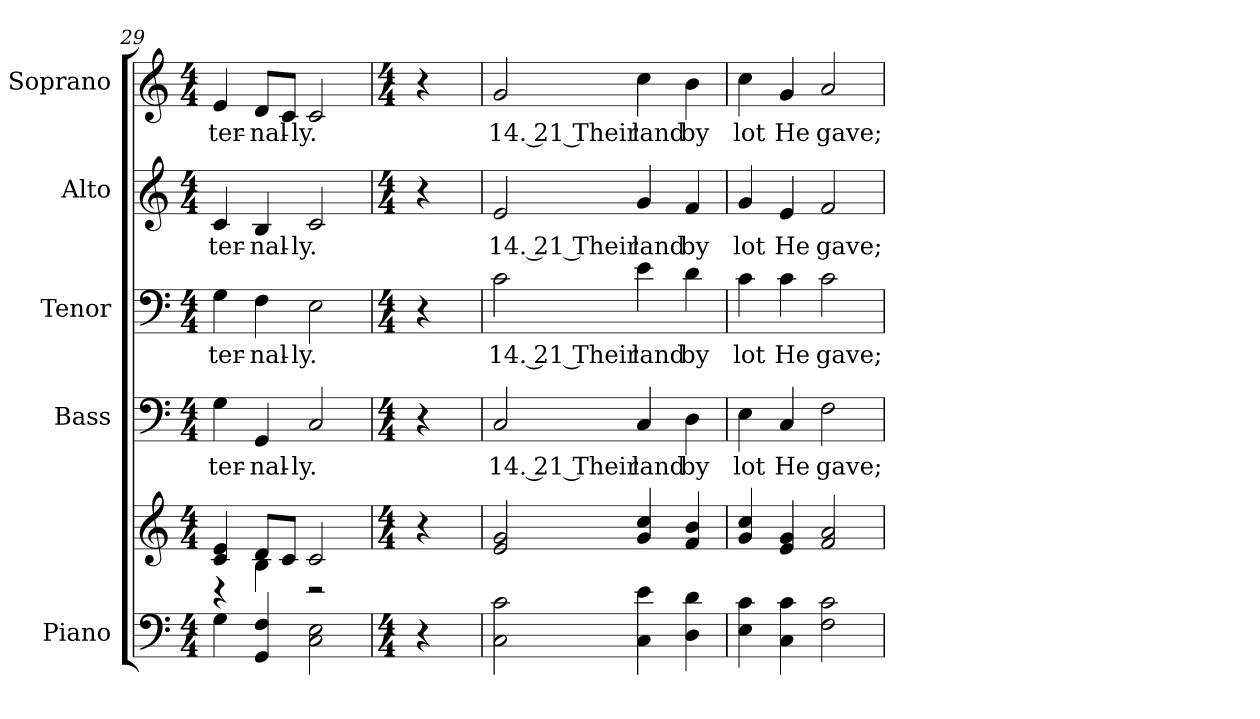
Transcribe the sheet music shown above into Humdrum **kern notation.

**kern	**kern	**kern	**text	**kern	**text	**kern	**text	**kern	**text
*part5	*part5	*part4	*part4	*part3	*part3	*part2	*part2	*part1	*part1
*staff6	*staff5	*staff4	*staff4	*staff3	*staff3	*staff2	*staff2	*staff1	*staff1
*I"Piano	*	*I"Bass	*	*I"Tenor	*	*I"Alto	*	*I"Soprano	*
*I'Pno.	*	*I'B.	*	*I'T.	*	*I'A.	*	*I'S.	*
*clefF4	*clefG2	*clefF4	*	*clefF4	*	*clefG2	*	*clefG2	*
*k[]	*k[]	*k[]	*	*k[]	*	*k[]	*	*k[]	*
*C:	*C:	*C:	*	*C:	*	*C:	*	*C:	*
*M4/4	*M4/4	*M4/4	*	*M4/4	*	*M4/4	*	*M4/4	*
=29	=29	=29	=29	=29	=29	=29	=29	=29	=29
*	*^	*	*	*	*	*	*	*	*
!	!	!	!	!LO:LY:b:color=#000000	!	!	!	!	!	!
!	!	!	!	!	!	!LO:LY:b:color=#000000	!	!	!	!
!	!	!	!	!	!	!	!	!LO:LY:b:color=#000000	!	!
!	!	!	!	!	!	!	!	!	!	!LO:LY:b:color=#000000
4Gi\	4ci/ 4ei	4r	4Gi\	-ter-	4Gi\	-ter-	4ci/	-ter-	4ei/	-ter-
!	!	!	!	!LO:LY:b:color=#000000	!	!	!	!	!	!
!	!	!	!	!	!	!LO:LY:b:color=#000000	!	!	!	!
!	!	!	!	!	!	!	!	!LO:LY:b:color=#000000	!	!
!	!	!	!	!	!	!	!	!	!	!LO:LY:b:color=#000000
4GGi/ 4Fi	8di/L	4Bi\	4GGi/	-nal-	4Fi\	-nal-	4Bi/	-nal-	8di/L	-nal-
.	8ci/J	.	.	.	.	.	.	.	8ci/J	.
!	!	!	!	!LO:LY:b:color=#000000	!	!	!	!	!	!
!	!	!	!	!	!	!LO:LY:b:color=#000000	!	!	!	!
!	!	!	!	!	!	!	!	!LO:LY:b:color=#000000	!	!
!	!	!	!	!	!	!	!	!	!	!LO:LY:b:color=#000000
2Ci\ 2Ei	2ci/	2r	2Ci/	-ly.	2Ei\	-ly.	2ci/	-ly.	2ci/	-ly.
*	*v	*v	*	*	*	*	*	*	*	*
!!LO:PB:g=z
=30	=30	=30	=30	=30	=30	=30	=30	=30	=30
*M4/4	*M4/4	*M4/4	*	*M4/4	*	*M4/4	*	*M4/4	*
4r	4r	4r	.	4r	.	4r	.	4r	.
=31	=31	=31	=31	=31	=31	=31	=31	=31	=31
!	!	!	!LO:LY:b:color=#000000	!	!	!	!	!	!
!	!	!	!	!	!LO:LY:b:color=#000000	!	!	!	!
!	!	!	!	!	!	!	!LO:LY:b:color=#000000	!	!
!	!	!	!	!	!	!	!	!	!LO:LY:b:color=#000000
2Ci\ 2ci	2ei/ 2gi	2Ci/	14. 21 Their	2ci\	14. 21 Their	2ei/	14. 21 Their	2gi/	14. 21 Their
!	!	!	!LO:LY:b:color=#000000	!	!	!	!	!	!
!	!	!	!	!	!LO:LY:b:color=#000000	!	!	!	!
!	!	!	!	!	!	!	!LO:LY:b:color=#000000	!	!
!	!	!	!	!	!	!	!	!	!LO:LY:b:color=#000000
4Ci\ 4ei	4gi/ 4cci	4Ci/	land	4ei\	land	4gi/	land	4cci\	land
!	!	!	!LO:LY:b:color=#000000	!	!	!	!	!	!
!	!	!	!	!	!LO:LY:b:color=#000000	!	!	!	!
!	!	!	!	!	!	!	!LO:LY:b:color=#000000	!	!
!	!	!	!	!	!	!	!	!	!LO:LY:b:color=#000000
4Di\ 4di	4fi/ 4bi	4Di\	by	4di\	by	4fi/	by	4bi\	by
=32	=32	=32	=32	=32	=32	=32	=32	=32	=32
!	!	!	!LO:LY:b:color=#000000	!	!	!	!	!	!
!	!	!	!	!	!LO:LY:b:color=#000000	!	!	!	!
!	!	!	!	!	!	!	!LO:LY:b:color=#000000	!	!
!	!	!	!	!	!	!	!	!	!LO:LY:b:color=#000000
4Ei\ 4ci	4gi/ 4cci	4Ei\	lot	4ci\	lot	4gi/	lot	4cci\	lot
!	!	!	!LO:LY:b:color=#000000	!	!	!	!	!	!
!	!	!	!	!	!LO:LY:b:color=#000000	!	!	!	!
!	!	!	!	!	!	!	!LO:LY:b:color=#000000	!	!
!	!	!	!	!	!	!	!	!	!LO:LY:b:color=#000000
4Ci\ 4ci	4ei/ 4gi	4Ci/	He	4ci\	He	4ei/	He	4gi/	He
!	!	!	!LO:LY:b:color=#000000	!	!	!	!	!	!
!	!	!	!	!	!LO:LY:b:color=#000000	!	!	!	!
!	!	!	!	!	!	!	!LO:LY:b:color=#000000	!	!
!	!	!	!	!	!	!	!	!	!LO:LY:b:color=#000000
2Fi\ 2ci	2fi/ 2ai	2Fi\	gave;	2ci\	gave;	2fi/	gave;	2ai/	gave;
=	=	=	=	=	=	=	=	=	=
*-	*-	*-	*-	*-	*-	*-	*-	*-	*-
